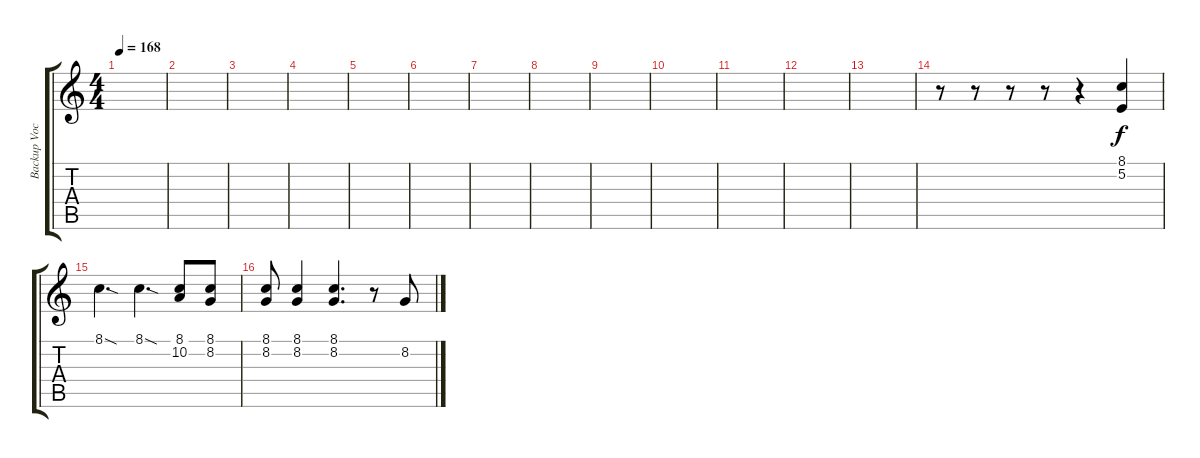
\track ("Backup Vocals" "Backup Voc") {instrument brightacousticpiano}
\staff {score tabs}
\tuning (E4 B3 G3 D3 A2 E2) {hide}
\ts (4 4)
\tempo 168
\clef g2
\ks c
|
|
|
|
|
|
|
|
|
|
|
|
|
r.8 r.8 r.8 r.8 r.4 (8.1 5.2).4 |
8.1{sod}.4{d} 8.1{sod}.4{d} (8.1 10.2).8 (8.1 8.2).8 |
(8.1 8.2).8 (8.1 8.2).4 (8.1 8.2).4{d} r.8 8.2.8
